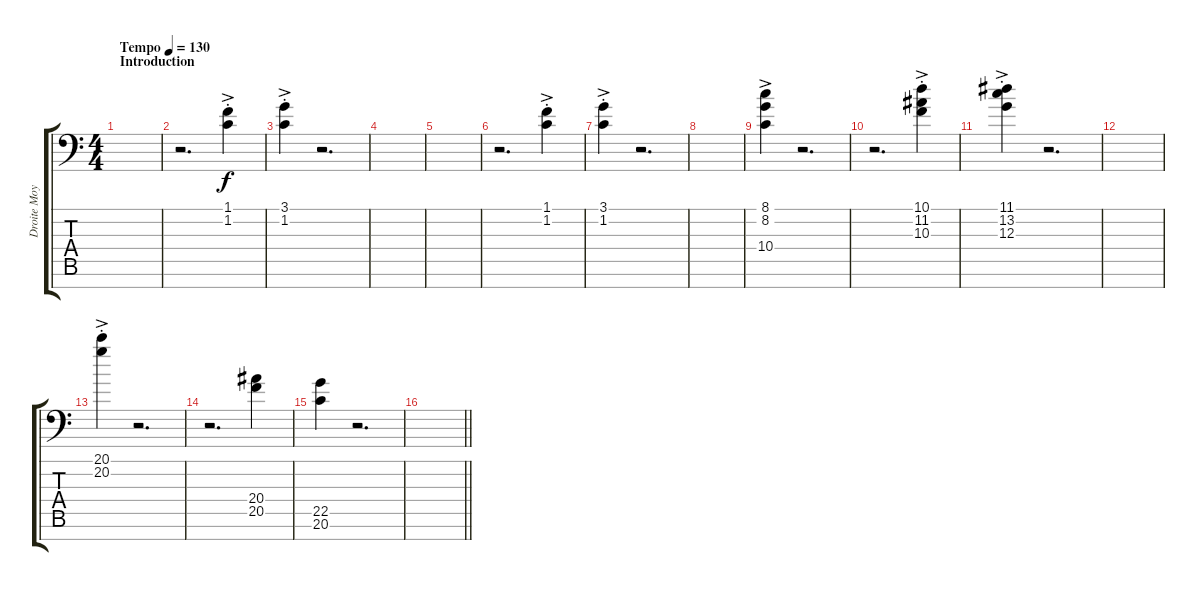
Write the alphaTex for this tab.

\track ("Droite Moyenne" "Droite Moy") {instrument acousticgrandpiano}
\staff {score tabs}
\tuning (E4 B3 G3 D3 A2 E2 C-1) {hide}
\ts (4 4)
\section ("" "Introduction ")
\tempo (130 "Tempo")
\clef f4
\ks c
|
r.2{d} (1.1{ac st} 1.2{ac st}).4 |
(3.1{ac st} 1.2{ac st}).4 r.2{d} |
|
|
r.2{d} (1.1{ac st} 1.2{ac st}).4 |
(3.1{ac st} 1.2{ac st}).4 r.2{d} |
|
(8.1{ac} 8.2{ac} 10.4{ac}).4 r.2{d} |
r.2{d} (10.1{ac st} 11.2{ac st} 10.3{ac st}).4 |
(11.1{ac st} 13.2{ac st} 12.3{ac st}).4 r.2{d} |
|
(20.1{ac st} 20.2{ac st}).4 r.2{d} |
r.2{d} (20.4 20.5).4{dy f} |
(22.5 20.6).4 r.2{d} |
\barLineRight lightlight
